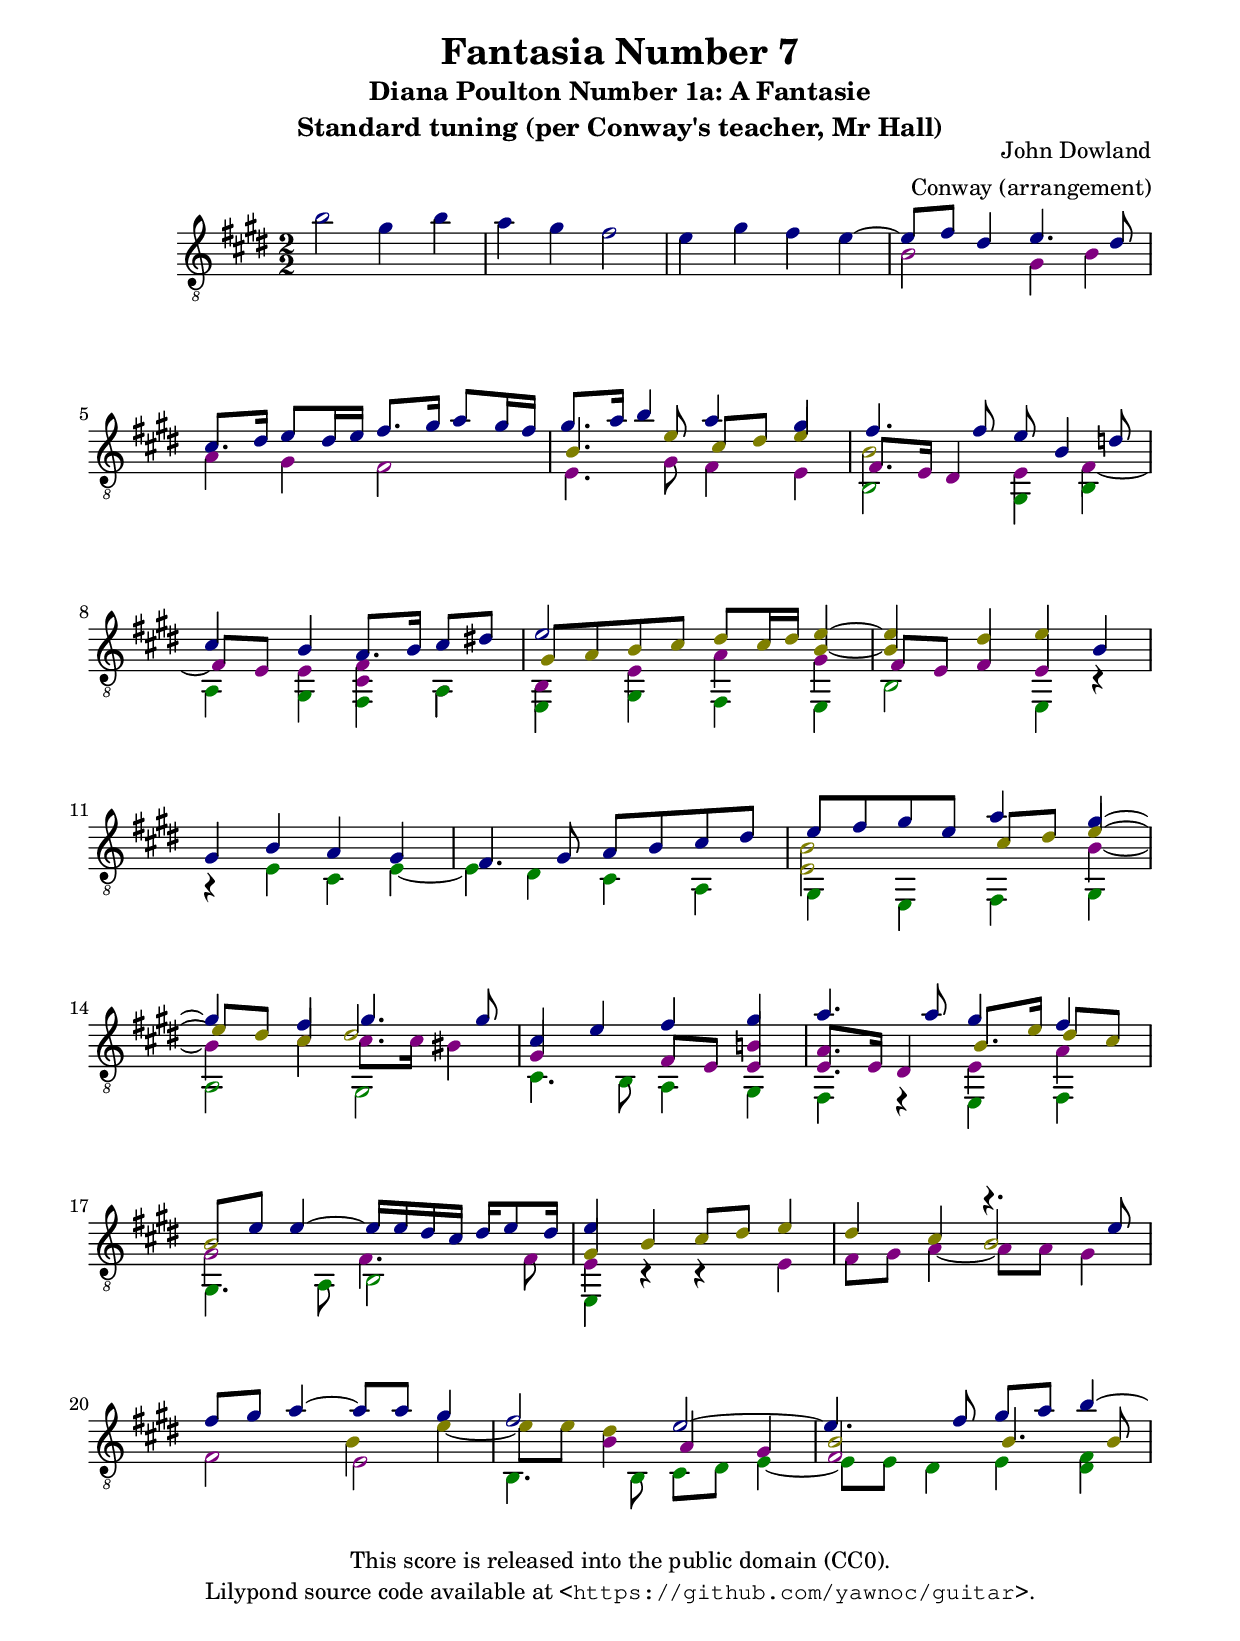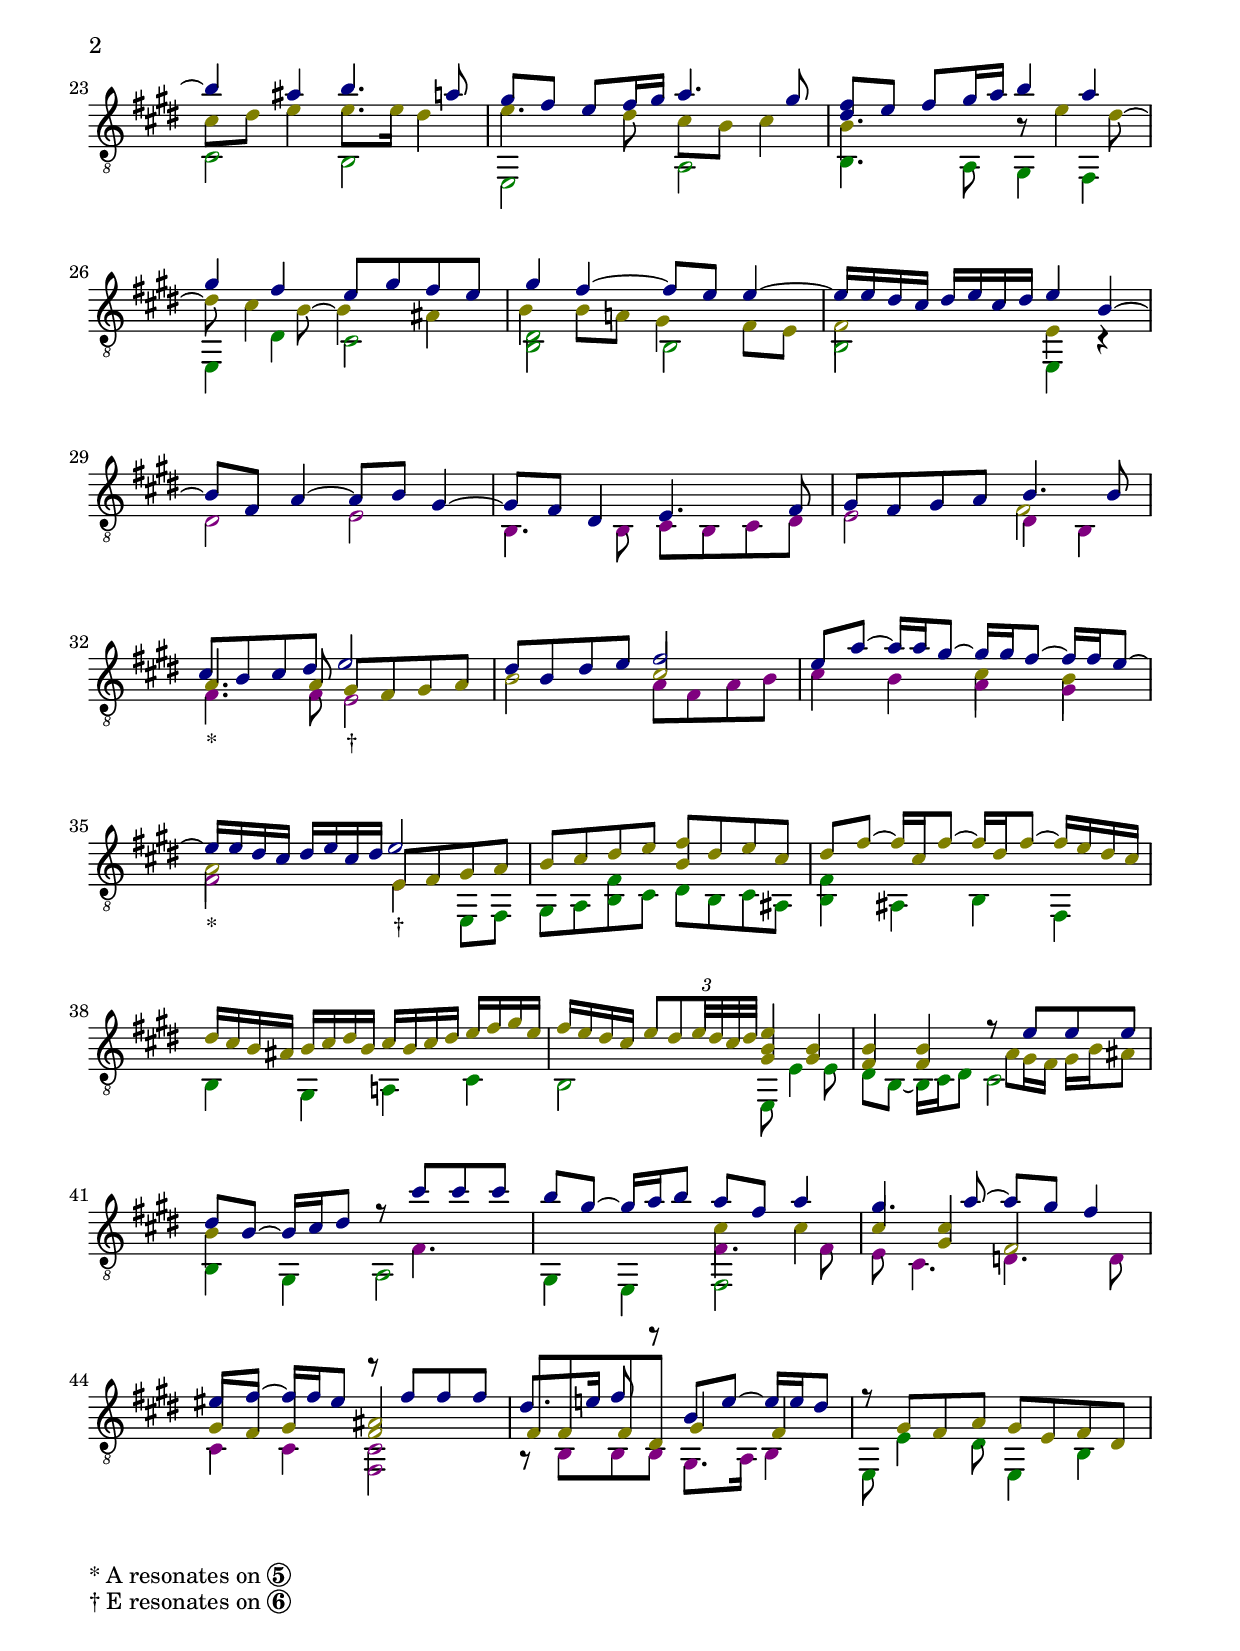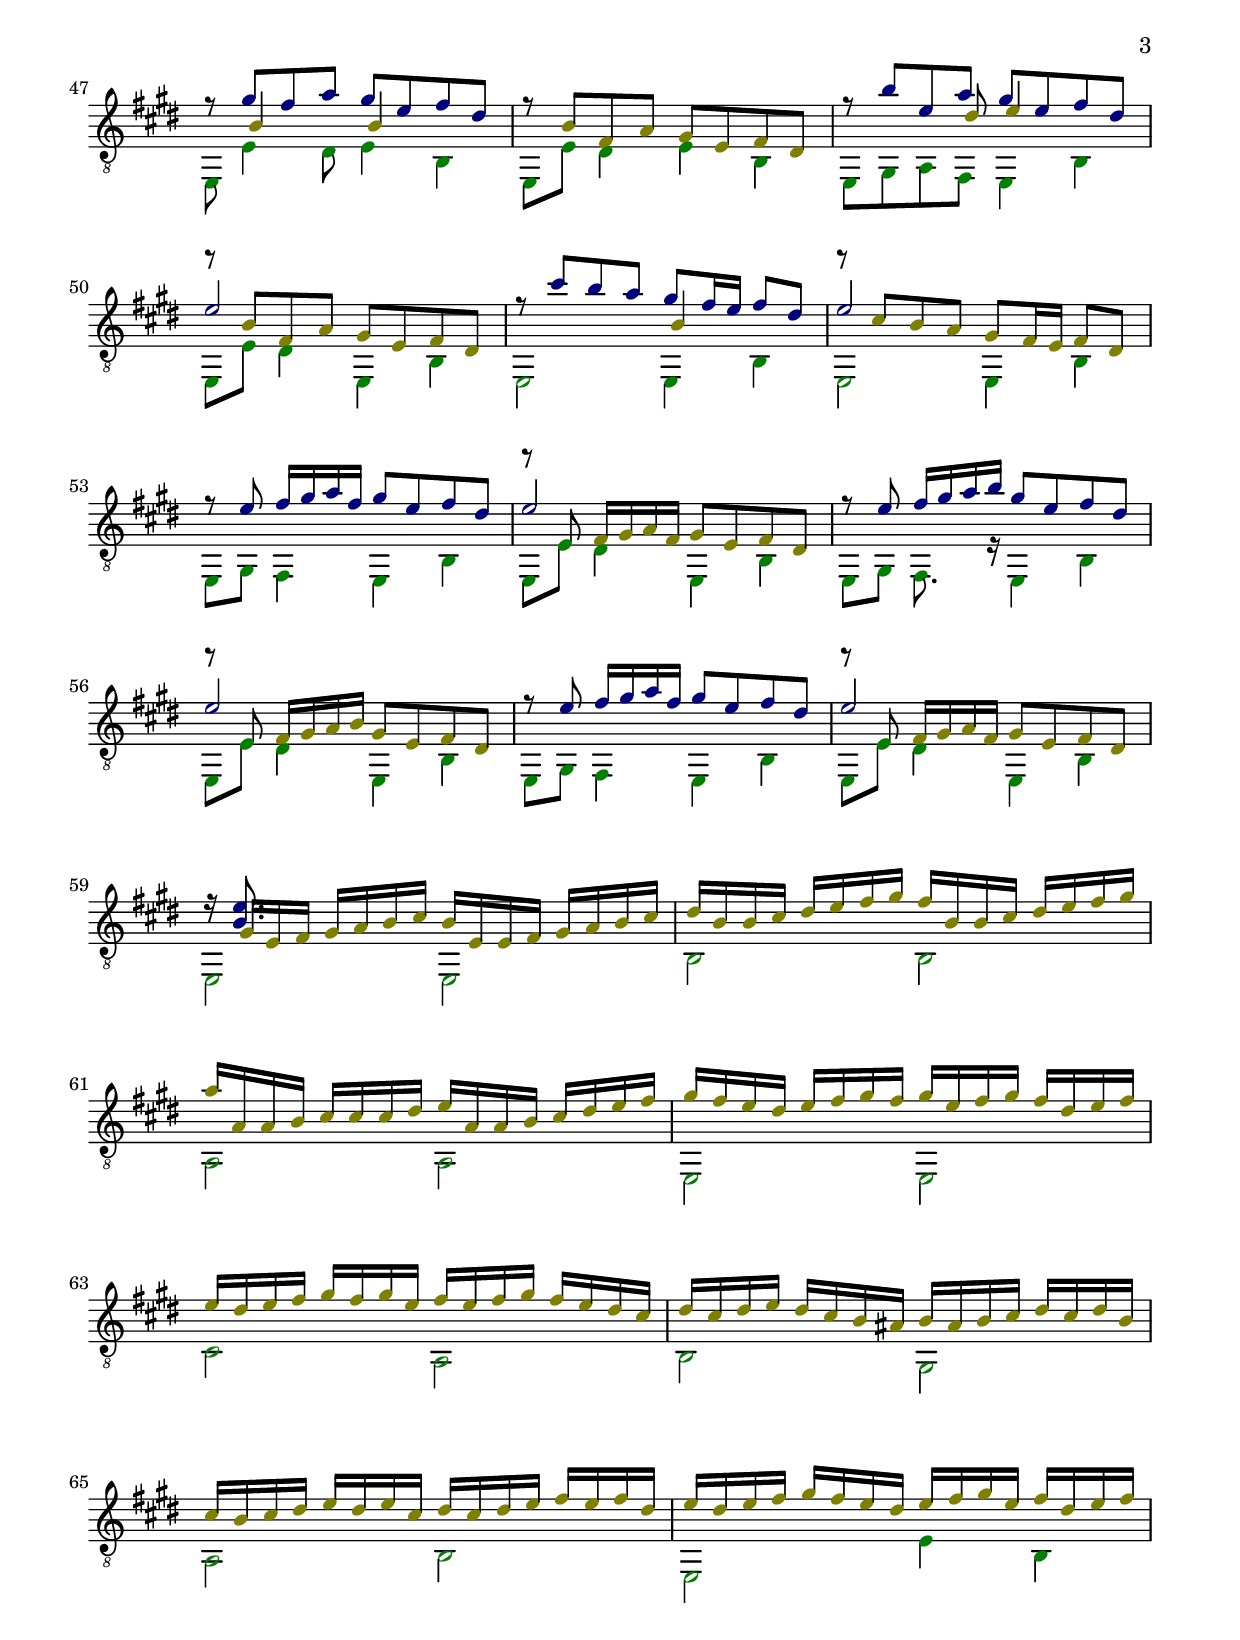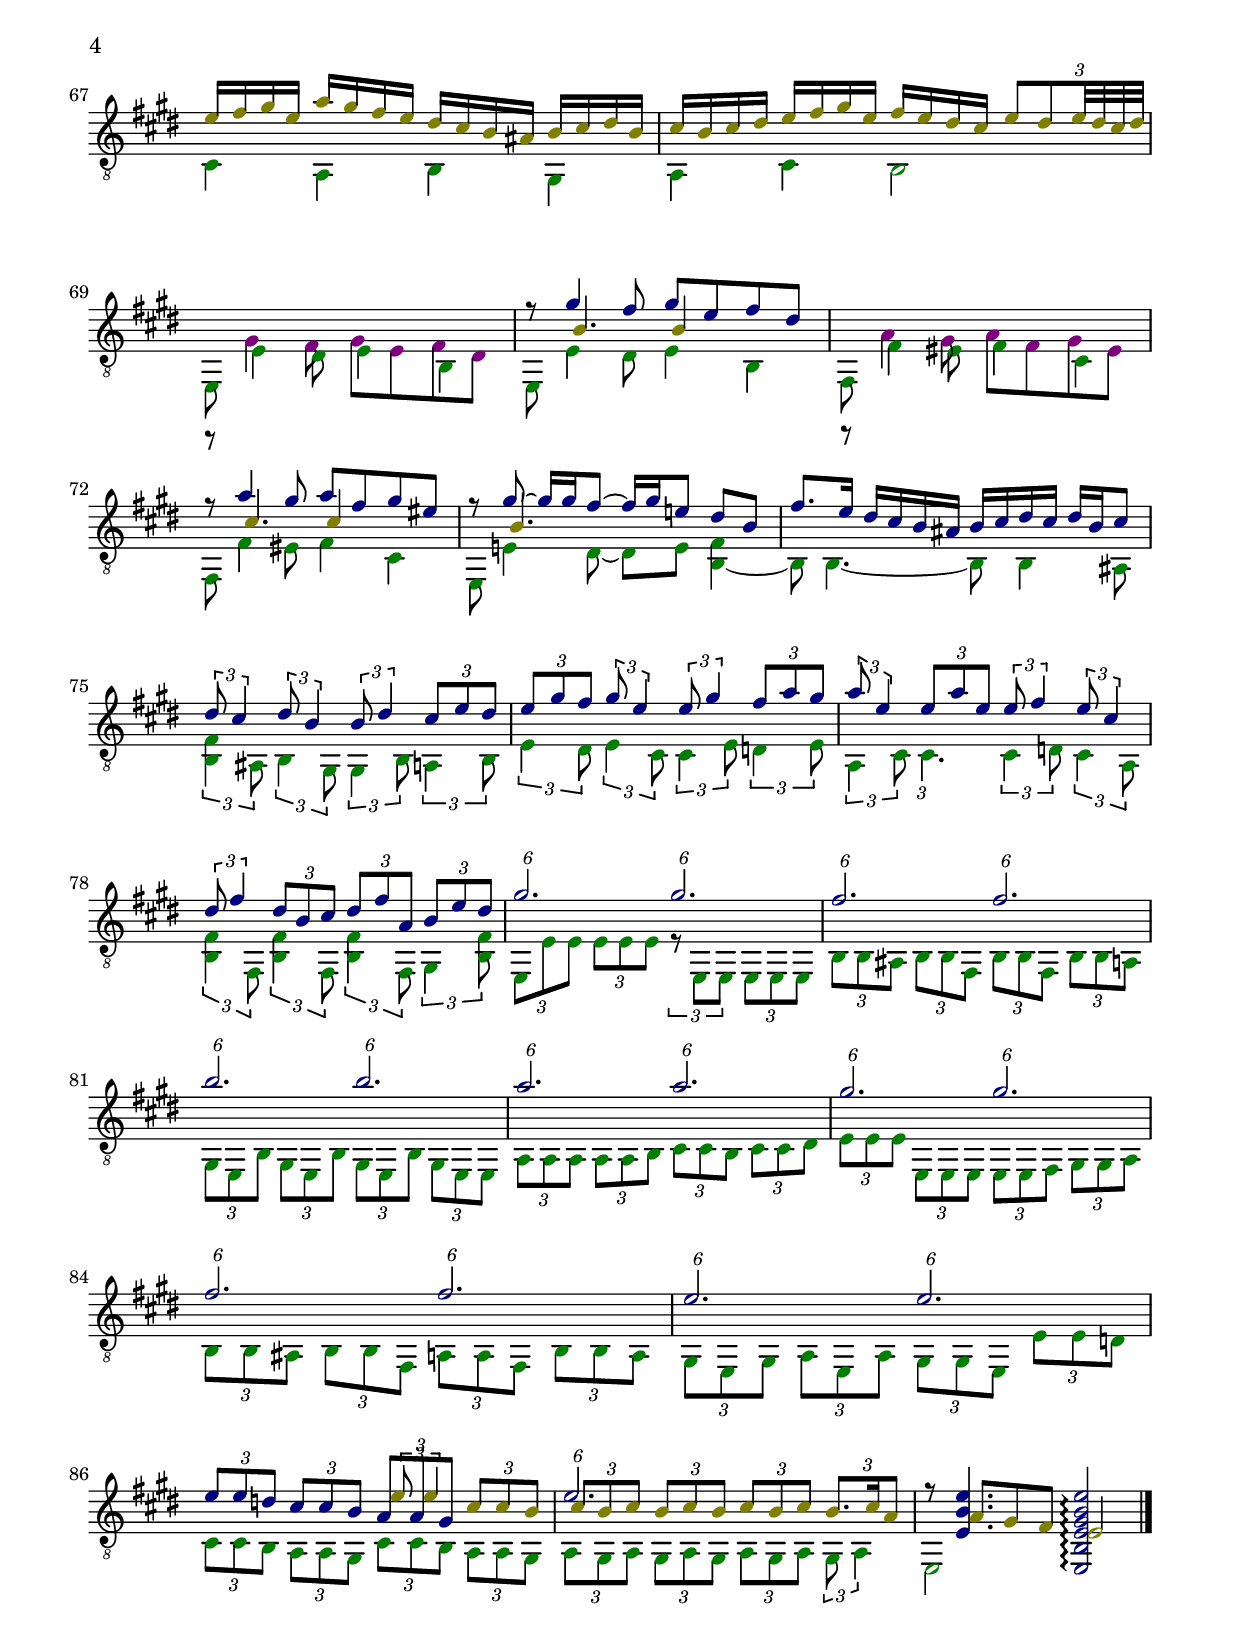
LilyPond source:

\version "2.18.2"


%%%%%%%%%%%%%%%%%%%%%%%%%%%%%%%%%%%%%%%%%%%%%%%%%%%%%%%%%%%%%%%%
% General
%%%%%%%%%%%%%%%%%%%%%%%%%%%%%%%%%%%%%%%%%%%%%%%%%%%%%%%%%%%%%%%%

\paper {
  top-margin = 1.5\cm
  left-margin = 1.5\cm
  right-margin = 1.5\cm
  bottom-margin = 1.5\cm
  ragged-last-bottom = ##f
  footnote-separator-markup = \markup { \vspace #1.5 }
}

globalSettings = {
  \accidentalStyle modern
  \compressFullBarRests
  \mergeDifferentlyHeadedOn
  \mergeDifferentlyDottedOn
  \numericTimeSignature
  \pointAndClickOff
  \override TextScript.extra-offset = #'(0 . 0.7)
  \override Score.FootnoteItem.annotation-line = ##f
}

origin-url = "https://github.com/yawnoc/guitar"

\header {
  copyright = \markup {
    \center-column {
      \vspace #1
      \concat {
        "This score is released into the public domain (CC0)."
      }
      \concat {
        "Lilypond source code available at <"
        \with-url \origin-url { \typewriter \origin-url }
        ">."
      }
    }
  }
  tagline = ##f
}

triplet = #(define-music-function
  (parser location music) (ly:music?)
  #{
    \tuplet 3/2 { $music }
  #}
)

tripletDuple = #(define-music-function
  (parser location music) (ly:music?)
  #{
    \tuplet 6/4 { $music }
  #}
)

overrideBeamedStemLengths = #(define-scheme-function
  (parser location lengths) (list?)
  #{
    \override Stem.details.beamed-lengths = $lengths
  #}
)
revertBeamedStemLengths = { \revert Stem.details.beamed-lengths }

overrideBeamVerticalPositions = #(define-scheme-function
  (parser location positions) (pair?)
  #{
    \override Beam.positions = $positions
  #}
)

%%%%%%%%%%%%%%%%%%%%%%%%%%%%%%%%%%%%%%%%%%%%%%%%%%%%%%%%%%%%%%%%
% Semantic bar lines
%%%%%%%%%%%%%%%%%%%%%%%%%%%%%%%%%%%%%%%%%%%%%%%%%%%%%%%%%%%%%%%%

barLineGoto = { \bar "||" }
barLineKeyChange = { \bar "||" }
barLineEnd = { \bar "|." }

%%%%%%%%%%%%%%%%%%%%%%%%%%%%%%%%%%%%%%%%%%%%%%%%%%%%%%%%%%%%%%%%
% Guitar notation
%%%%%%%%%%%%%%%%%%%%%%%%%%%%%%%%%%%%%%%%%%%%%%%%%%%%%%%%%%%%%%%%

stringNumbersAbove = { \set stringNumberOrientations = #'(up) }
stringNumbersBelow = { \set stringNumberOrientations = #'(down) }

fingeringAbove = { \set fingeringOrientations = #'(up) }
fingeringBelow = { \set fingeringOrientations = #'(down) }
fingeringAleft = { \set fingeringOrientations = #'(left) }
fingeringAright = { \set fingeringOrientations = #'(right) }

startGraceMusic = {
  <>(
  \override Fingering.font-size = -6
}
stopGraceMusic = {
  \revert Fingering.font-size
  <>)
}

overrideHorizontalShift = #(define-scheme-function
  (parser location distance) (number?)
  #{
    \override NoteColumn.force-hshift = $distance
  #}
)
revertHorizontalShift = { \revert NoteColumn.force-hshift }

barreSpan = #(define-music-function
  (parser location label offsetPair music)
  (string? (pair? (cons 0 0)) ly:music?)
  (let
    (
      (elements (extract-named-music music '(NoteEvent EventChord)))
    )
    (if
      (pair? elements)
      (let
        (
          (first-element (first elements))
          (last-element (last elements))
        )
        (set!
          (ly:music-property first-element 'articulations)
          (cons
            (make-music 'TextSpanEvent 'span-direction -1)
            (ly:music-property first-element 'articulations)
          )
        )
        (set!
          (ly:music-property last-element 'articulations)
          (cons
            (make-music 'TextSpanEvent 'span-direction 1)
            (ly:music-property last-element 'articulations)
          )
        )
      )
    )
  )
  #{
    \once \override TextSpanner.font-shape = #'upright
    \once \override TextSpanner.style = #'line
    \once \override TextSpanner.extra-offset = #offsetPair
    \once \override TextSpanner.bound-details = #`(
      (left
        (text . ,#{ \markup { \raise #-0.7 { #label \hspace #0.7 }} #})
        (Y . 0)
        (padding . -0.8)
        (attach-dir . -2)
      )
      (right
        (text . ,#{ \markup { \draw-line #'(0 . -1.3) } #}) ;; draw hook
        (Y . 0)
        (padding . -0.5)
        (attach-dir . 2)
      )
    )
    \once \override TextSpanner #'after-line-breaking = #(lambda (grob)
      (let*
        (
          (originalGrob (ly:grob-original grob))
          (splitGrobs (ly:spanner-broken-into originalGrob))
        )
        (if
          (and
            (>= (length splitGrobs) 2)
            (not (eq? (car (last-pair splitGrobs)) grob))
          )
          (begin
            (ly:grob-set-nested-property! grob
              '(bound-details right text)
              #{ \markup { \draw-line #'(0 . 0) } #} ;; suppress draw hook
            )
            (ly:grob-set-property! grob
              'extra-offset
              (cons
                (car offsetPair)
                (+ (cdr offsetPair) 0.7) ;; correction for suppressed hook
              )
            )
            (ly:grob-set-nested-property! grob
              '(bound-details right padding)
              #'-3 ;; increase spanner length
            )
          )
        )
      )
    )
    $music
  #}
)

barre = #(define-scheme-function
  (parser location label) (string?)
  #{
    \markup {
      \center-align {
        \hspace #0.7
        $label
      }
    }
  #}
)

nudgeNextBarre = #(define-scheme-function
  (parser location distance) (number?)
  #{
    \once \override TextScript.X-offset = $distance
  #}
)

position = #(define-scheme-function
  (parser location label) (string?)
  #{
    \markup {
      \center-align {
        \hspace #0.5
        $label
      }
    }
  #}
)

#(define-markup-command
  (markupString layout properties stringNumber) (markup?)
  (interpret-markup layout properties
    #{
      \markup \circle { \bold #stringNumber }
    #}
  )
)

#(define-markup-command
  (resonatesOn layout properties note stringNumber) (markup? markup?)
  (interpret-markup layout properties
    #{
      \markup { #note "resonates on" \markupString #stringNumber }
    #}
  )
)

%%%%%%%%%%%%%%%%%%%%%%%%%%%%%%%%%%%%%%%%%%%%%%%%%%%%%%%%%%%%%%%%
% Goto statements
%%%%%%%%%%%%%%%%%%%%%%%%%%%%%%%%%%%%%%%%%%%%%%%%%%%%%%%%%%%%%%%%

overrideGotoVisibility = {
  \once \override Score.RehearsalMark #'break-visibility = #'#(#t #t #f)
}

makeGotoMark = #(define-scheme-function
  (parser location label) (string?)
  #{
    \mark \markup { \small \italic $label }
  #}
)

simultaneousMarkSeparator = {
  \cadenzaOn
    s1073741824 % stupid, but works
  \cadenzaOff
}

coda = {
  \overrideGotoVisibility
  \mark \markup { \musicglyph #"scripts.coda" }
}

fine = {
  \overrideGotoVisibility
  \makeGotoMark Fine
}

dcAlCoda = {
  \overrideGotoVisibility
  \makeGotoMark "D.C. al Coda"
}

dcAlFine = {
  \overrideGotoVisibility
  \makeGotoMark "D.C. al Fine"
}

toCoda = {
  \overrideGotoVisibility
  \makeGotoMark "to Coda"
}



\header {
  title = "Fantasia Number 7"
  subtitle = \markup {
    \center-column {
      "Diana Poulton Number 1a: A Fantasie"
      "Standard tuning (per Conway's teacher, Mr Hall)"
    }
  }
  composer = "John Dowland"
  arranger = "Conway (arrangement)"
}


initialSignatures = {
  \clef "treble_8"
  \key e \major
  \time 2/2
  \set Timing.beamExceptions = #'()
  \set Timing.baseMoment = #(ly:make-moment 1/4)
  \set Timing.beatStructure = #'(1 1 1 1)
  \set Timing.beamExceptions = #'(
    (
      end
        .
      (
        ((1 . 8) . (4 4)) ;; quavers by fours
        ((1 . 12) . (3 3 3 3)) ;; anything shorter by beat
      )
    )
  )
}


highVoiceMusic = {
  
  \override NoteHead.color = #darkblue
  
  % Main theme high
  \barNumberCheck #1
  \relative c'' {
    \stemDown
    b2 gis4 b |
    a gis fis2 |
    e4 gis fis e~ |
    \stemUp
    e8 fis dis4 e4. dis8 |
    cis8. dis16 e8 dis16 e fis8. gis16 a8 gis16 fis |
    gis8. a16 b4 a gis |
    \once \overrideHorizontalShift #0.3 fis4. fis8 e8 b4 d8 |
    cis4 b a8. b16 cis8 dis |
    e2 s2 |
    s2 s4
  }
  
  % Main theme low
  \barNumberCheck #10
  \relative c' {
    b4 |
    gis b a gis |
    fis4. gis8 a b cis dis |
    e fis gis e a4 gis~ |
    gis
      \shiftOn
        \once \overrideHorizontalShift #0
        fis
      \shiftOff
      \once \overrideHorizontalShift #0.45 gis4. gis8 |
    cis,4 e fis gis |
    a4. a8 gis4 fis |
    \once \hide NoteHead b,8 e e4~ e16 e dis cis dis16 e8 dis16 |
    e4
  }
  
  % Tee-tee taa high
  \barNumberCheck #18
  \relative c'' {
    s4 s2 |
    s2 c4.\rest e,8 |
    fis8 gis a4~ a8 a gis4 |
    fis2 e2~ |
    \once \overrideHorizontalShift #-0.25 e4. fis8 gis8 a b4~ |
    b ais b4. a8 |
    gis8 fis e8 fis16 gis a4. gis8 |
    <fis dis>8 e fis8 gis16 a b4 a |
    gis fis e8 gis fis e |
    gis4 fis~ fis8 e e4~ |
    e16 e dis cis dis e cis dis e4
  }
  
  % Tee-tee taa low
  \barNumberCheck #28
  \relative c' {
    b4~ |
    b8 fis a4~ a8 b gis4~ |
    gis8 fis dis4 e4. fis8 |
    gis fis gis a b4. b8 |
    \shiftOn
    \overrideHorizontalShift #-0.45 cis b cis dis e2 |
    \revertHorizontalShift
    dis8 b dis e \once \overrideHorizontalShift #0 fis2 |
    \shiftOff
    e8 a~ a16 a gis8~ gis16 gis fis8~ fis16 fis e8~ |
    e16 e dis cis dis e cis dis
      \once \shiftOn
      \once \overrideHorizontalShift #-0.3
      e2 |
  }
  
  % Ascending scale
  \barNumberCheck #36
  {
    s1 * 3 |
    s2
  }
  
  % Tee-tee-tee
  \barNumberCheck #39
  \relative c' {
    s2 |
    s2 r8 e e e |
    dis b~ b16 cis dis8 r8 cis' cis cis |
    b8 gis~ gis16 a b8 a8 fis a4 |
    gis4. a8~ a gis fis4 |
    eis8 fis~ fis16 fis eis8 r8 fis fis fis |
    dis8. e16 fis8 r b,8 e~ e16 e dis8 |
  }
  
  % Majestic theme
  \barNumberCheck #46
  \relative c'' {
    s1 |
    r8 gis fis a gis e fis dis |
    s1 |
    r8 b' e, a gis e fis dis |
    e2 s2 |
    r8 cis' b a gis8 fis16 e fis8 dis |
    e2 s2 |
    r8 e fis16 gis a fis gis8 e fis dis |
    e2 s2 |
    r8 e fis16 gis a b gis8 e fis dis |
    e2 s2 |
    r8 e fis16 gis a fis gis8 e fis dis |
    e2 s2 |
  }
  
  % Scale runs
  \barNumberCheck #59
  \relative c' {
    r16 <e b>8. s4 s2 |
    s1 * 9 |
  }
  
  % Majestic interlude
  \barNumberCheck #69
  \relative c'' {
    s1 |
    r8 gis4 fis8 gis e fis dis |
    s1 |
    r8 a'4 gis8 a fis gis eis |
    r8 gis~ gis16 gis fis8~ fis16 gis e8 dis b |
    fis'8. e16 dis cis b ais
      b16 cis dis cis dis b cis8 |
  }
  
  % Triple runs
  \barNumberCheck #75
  \relative c' {
    \triplet { dis8 cis4 } \triplet { dis8 b4 }
      \triplet { b8 dis4 } \triplet { cis8 e dis } |
    \triplet { e8 gis fis } \triplet { gis8 e4 }
      \triplet { e8 gis4 } \triplet { fis8 a gis } |
    \triplet { a8 e4 } \triplet { e8 a e }
      \triplet { e8 fis4 } \triplet { e8 cis4 } |
    \triplet { dis8 fis4 } \triplet { dis8 b cis }
      \triplet { dis8 fis a, } \triplet { b e dis } |
    \tripletDuple { gis2. } \tripletDuple { gis } |
    \tripletDuple { fis } \tripletDuple { fis } |
    \tripletDuple { b } \tripletDuple { b } |
    \tripletDuple { a } \tripletDuple { a } |
    \tripletDuple { gis } \tripletDuple { gis } |
    \tripletDuple { fis } \tripletDuple { fis } |
    \tripletDuple { e } \tripletDuple { e } |
    \triplet { e8 e d } \triplet { cis cis b }
      \triplet { a a gis } s4 |
    \tripletDuple { e'2. } s2 |
  }
  
  % Finishing chords
  \barNumberCheck #88
  \relative c {
    r8 <e b' e>4.
      <e, b' e gis b e>2 \arpeggio
      \barLineEnd
  }
  
}


lowVoiceMusic = {
  
  \override NoteHead.color = #darkgreen
  
  % Main theme high
  \barNumberCheck #1
  \relative c {
    s1 * 6 |
    b2 gis4 b |
    a gis fis a |
    e gis fis e |
    b'2 e,4
  }
  
  % Main theme low
  \barNumberCheck #10
  \relative c {
    r4 |
    r4 e cis e~ |
    e dis cis a |
    gis e fis gis |
    a2 gis |
    cis4. b8 a4 gis |
    fis r e fis |
    gis4. a8 b2 |
    e,4
  }
  
  % Tee-tee taa high
  \barNumberCheck #18
  \relative c {
    s4 s4 s4 |
    s1 * 2 |
    b4. b8 cis8 dis e4~ |
    \once \overrideHorizontalShift #1 e8 e dis4 e4 <dis fis> |
    cis2 b |
    e, a |
    b4. a8 gis4 fis |
    e dis' cis2 |
    <b dis> b |
    b e,4
  }
  
  % Tee-tee taa low
  \barNumberCheck #28
  \relative c {
    r4 |
    s1 * 6 |
    s2
  }
  
  % Ascending scale
  \barNumberCheck #35
  \relative c, {
    s4 e8 fis |
    gis a <b fis'> cis dis b cis ais |
    <b fis'>4 ais b fis |
    b gis a cis |
    b2
  }
  
  % Tee-tee-tee
  \barNumberCheck #39
  \relative c, {
    e8 e'4 e8 |
    dis8 b~ b16 cis dis8 cis2 |
    b4 gis a2 |
    gis4 e fis2 |
    s1 * 3 |
  }
  
  % Majestic theme
  \barNumberCheck #46
  \relative c, {
    e8 e'4 dis8 e,4 b' |
    e,8 e'4 dis8 e4 b |
    e,8 e' dis4 e b |
    e,8 gis a fis e4 b' |
    e,8 e' dis4 e, b' |
    e,2 e4 b' |
    e,2 e4 b' |
    e,8 gis fis4 e b' |
    e,8 e' dis4 e, b' |
    e,8[ gis] fis8. r16 e4 b' |
    e,8 e' dis4 e, b' |
    e,8 gis fis4 e b' |
    e,8 e' dis4 e, b' |
  }
  
  % Scale runs
  \barNumberCheck #59
  \relative c, {
    e2 e |
    b' b |
    a a |
    e e |
    cis' a |
    b gis |
    a b |
    e, e'4 b |
    cis a b gis |
    a cis b2 |
  }
  
  % Majestic interlude
  \barNumberCheck #69
  \relative c, {
    e8 e'4 dis8 e4 b |
    e,8 e'4 dis8 e4 b |
    fis8 fis'4 eis8 fis4 cis |
    fis,8 fis'4 eis8 fis4 cis |
    e,8 e'4 dis8~ dis e <b~ fis'>4 |
    b8 b4.~ b8 b4 ais8 |
  }
  
  % Triple runs
  \barNumberCheck #75
  \relative c {
    \triplet { <b fis'>4 ais8 } \triplet { b4 gis8 }
      \triplet { gis4 b8 } \triplet { a4 b8 } |
    \triplet { e4 dis8 } \triplet { e4 cis8 }
      \triplet { cis4 e8 } \triplet { d4 e8 } |
    \triplet { a,4 cis8 } \triplet { cis4. }
      \triplet { cis4 d8 } \triplet { cis4 a8 } |
    \triplet { <b fis'>4 fis8 } \triplet { <b fis'>4 fis8 }
      \triplet { <b fis'>4 fis8 } \triplet { gis4 <b fis'>8 } |
    \triplet { e,8 e' e } \triplet { e e e }
      \triplet { r e, e } \triplet { e e e } |
    \triplet { b' b ais } \triplet { b b fis }
      \triplet { b b fis } \triplet { b b a } |
    \triplet { gis e b' } \triplet { gis e b' }
      \triplet { gis e b' } \triplet { gis e e } |
    \triplet { a a a } \triplet { a a b }
      \triplet { cis cis b } \triplet { cis cis dis } |
    \triplet { e e e } \triplet { e, e e }
      \triplet { e e fis } \triplet { gis gis a } |
    \triplet { b b ais } \triplet { b b fis }
      \triplet { a a fis } \triplet { b b a } |
    \triplet { gis e gis } \triplet { a e a }
      \triplet { gis gis e } \triplet { e' e d } |
    \triplet { cis cis b } \triplet { a a gis }
      \triplet { cis cis b } \triplet { a a gis } |
    \triplet { a gis a } \triplet { gis a gis }
      \triplet { a gis a } \triplet { gis8 a4 } |
  }
  
  % Finishing chords
  \barNumberCheck #88
  \relative c, {
    e2 s2 |
  }
  
}


upperMiddleVoiceMusic = {
  
  \override NoteHead.color = #darkyellow
  
  % Main theme high
  \barNumberCheck #1
  \relative c' {
    s1 * 5 |
    \once \overrideHorizontalShift #0.4 b4. e8
      cis8 dis
      \once \overrideHorizontalShift #0 e4 |
    \stemDown
    \once \overrideHorizontalShift #0 b2 s2 |
    \stemUp
    s1 |
    gis8 a b cis dis8 cis16 \shiftOff dis <e~ b_~>4 |
    <e b> dis e
    \shiftOn
  }
  
  % Main theme low
  \barNumberCheck #10
  \relative c' {
    s4 |
    s1 * 2 |
    \stemDown
    <b e,>2
    \stemUp
      cis8 dis \once \overrideHorizontalShift #0 e4~ |
    e8 dis
      \shiftOff cis4 \shiftOn
      \once \overrideHorizontalShift #-0.75 dis2 |
    s1 |
    s2 \stemUp b8. e16 dis8 cis |
      \once \overrideHorizontalShift #-0.07
      \once \hide Stem
        b2
      s2 |
    \once \overrideHorizontalShift #0 gis4
  }
  
  % Tee-tee taa high
  \barNumberCheck #18
  \relative c' {
    b4 cis8 dis e4 |
    dis4 cis b2 |
    \stemDown
    s2 b4 e_~ |
    \once \overrideHorizontalShift #0.9 e8 e
      \once \overrideHorizontalShift #0 dis4 s2 |
    \once \overrideHorizontalShift #0
    \once \hide Stem
      b2
    \stemUp
      b4. b8 |
    \stemDown
    \overrideHorizontalShift #0
    cis8 dis e4 e8. e16 dis4 |
    e4. dis8 cis8 b cis4 |
    b4. s8 b8\rest e4 dis8~ |
    dis8 cis4 b8~
    \revertHorizontalShift
      b4 ais |
    b4 b8 a gis4 fis8 e |
    \overrideHorizontalShift #0
    fis2 e4
    \revertHorizontalShift
    \stemUp
  }
  
  % Tee-tee taa low
  \barNumberCheck #28
  \relative c {
    s4 |
    s1 * 2 |
    s2 \stemDown fis2 \stemUp |
    \shiftOff
    \footnote "*" #'(0 . -4) \markup { "*" \resonatesOn A 5 }
    a4. a8 gis fis gis a |
    \stemDown b2 \stemUp cis |
    \shiftOn
    s2
      \stemDown
      \overrideHorizontalShift #0
      cis4 b |
    \footnote "*" #'(0 . -4) \markup { }
    a2
      \stemUp
      \revertHorizontalShift
  }
  
  % Ascending scale
  \barNumberCheck #35
  \relative c {
    \shiftOff
    e8 fis gis a |
    b cis dis e <fis b,> dis e cis |
    dis fis~ fis16 cis fis8~ fis16 dis fis8~ fis16 e dis cis |
    dis cis b ais b cis dis b cis b cis dis e fis gis e |
    fis e dis cis \triplet { e8 dis e32 dis cis dis } <e b gis>4
    \shiftOn
  }
  
  % Tee-tee-tee
  \barNumberCheck #39
  \relative c' {
    <b gis>4 |
    <b fis> <b fis>
      \stemDown
      \once \overrideHorizontalShift #1.3
      a8 gis16 fis gis16 b ais8 |
    \once \overrideHorizontalShift #0 b4 s4 s2 |
    s2
      \once \shiftOnn
      \overrideHorizontalShift #0
        cis4
      \overrideHorizontalShift #0 cis |
      \stemUp
    cis <cis gis> fis,2 |
    gis8 fis gis4 <ais fis>2 |
      \revertHorizontalShift
    fis8 fis fis dis gis4 fis |
  }
  
  % Majestic theme
  \barNumberCheck #46
  \relative c' {
    r8 gis fis a gis e fis dis |
    s8 b'4 s8 b4 s4 |
    r8 b8 fis a gis e fis dis |
    s4. dis'8 e4 s4 |
    r8 b8 fis a gis e fis dis |
    s2 b'4 s4 |
    r8 cis b a gis8 fis16 e fis8 dis |
    s1 |
    r8 e fis16 gis a fis gis8 e fis dis |
    s1 |
    r8 e fis16 gis a b gis8 e fis dis |
    s1 |
    r8 e fis16 gis a fis gis8 e fis dis |
  }
  
  % Scale runs
  \barNumberCheck #59
  \relative c' {
    s16 gis e fis gis a b cis
      b e, e fis gis a b cis |
    dis b b cis dis e fis gis
      fis b, b cis dis e fis gis |
    a a, a b cis cis cis dis
      e a, a b cis dis e fis |
    gis fis e dis e fis gis fis
      gis e fis gis fis dis e fis |
    e dis e fis gis fis gis e
      fis e fis gis fis e dis cis |
    dis cis dis e dis cis b ais
      b ais b cis dis cis dis b |
    cis b cis dis e dis e cis
      dis cis dis e fis e fis dis |
    e dis e fis gis fis e dis
      e fis gis e
      fis dis e fis |
    e fis gis e
      a gis fis e
      dis cis b ais
      b cis dis b |
    cis b cis dis
      e fis gis e
      fis e dis cis
      \triplet { e8 dis e32 dis cis dis } |
  }
  
  % Majestic interlude
  \barNumberCheck #69
  \relative c' {
    s1 |
    s8 b4. b4 s4 |
    s1 |
    s8 cis4. cis4 s4 |
    s8 b4. s2 |
    s1 |
  }
  
  % Triple runs
  \barNumberCheck #75
  \relative c' {
    s1 * 11 |
    s2 \triplet { e8 e4 } \triplet { cis8 cis b } |
    \triplet { cis b cis } \triplet { b cis b }
      \triplet { cis b cis } \triplet { b8. cis16 a8 } |
  }
  
  % Finishing chords
  \barNumberCheck #88
  \relative c' {
    s8 a gis fis e2 |
  }
  
}


lowerMiddleVoiceMusic = {
  
  \override NoteHead.color = #darkmagenta
  
  % Main theme high
  \barNumberCheck #1
  \relative c' {
    s1 * 3 |
    \shiftOff
    b2 gis4 b |
    a gis fis2 |
    \once \overrideHorizontalShift #0.3 e4. gis8 fis4 e |
    \shiftOn
    \stemUp
    \overrideBeamedStemLengths #'(3)
    fis8. e16 dis4 \stemDown
    \revertBeamedStemLengths
      \overrideHorizontalShift #0 e4 fis~ |
      \revertHorizontalShift
    \stemUp
    fis8 e \stemDown
      \overrideHorizontalShift #0 e4 <cis fis>4 a |
    b e a gis |
      \revertHorizontalShift
    \stemUp
    fis8 e
      \overrideHorizontalShift #0 fis4 e
      \revertHorizontalShift
    \stemDown
  }
  
  % Main theme low
  \barNumberCheck #10
  \relative c {
    s4 |
    s1 * 2 |
    s2 s4 \overrideHorizontalShift #0 b'4~ |
    b \revertHorizontalShift
      \shiftOff cis \shiftOn
      \overrideBeamedStemLengths #'(3)
      \once \overrideHorizontalShift #0.3
        cis8. cis16
      \revertBeamedStemLengths
      bis4 |
    \stemUp
    \once \overrideHorizontalShift #0 gis4 s4
      \once \overrideHorizontalShift #0 fis8 e
      \once \overrideHorizontalShift #0 <e b'>4 |
    \once \overrideHorizontalShift #0 <e a>8. e16 dis4
      \stemDown
      \overrideHorizontalShift #0 e4 a |
      \revertHorizontalShift
    \once \overrideHorizontalShift #-0.07 gis2 fis4. fis8 |
    \once \overrideHorizontalShift #0 e4
  }
  
  % Tee-tee taa high
  \barNumberCheck #18
  \relative c {
    \shiftOff
    r4 r e |
    fis8 gis a4~ a8 a gis4 |
    fis2 e |
    \shiftOn
    \stemUp
    s4
      \once \overrideHorizontalShift #0
      \once \hide Stem
        b'
      a gis |
    \once \overrideHorizontalShift #0 fis2 s2 |
    \stemDown
    s1 * 5 |
    s2 s4
  }
  
  % Tee-tee taa low
  \barNumberCheck #28
  \relative c {
    s4 |
    \shiftOff
    dis2 e |
    b4. b8 cis b cis dis |
    e2 dis4 b |
    fis'4. fis8
      \footnote "†" #'(0 . -2.5) \markup { "†" \resonatesOn E 6 }
      e2 |
    s2 a8 fis a b |
    cis4 b a gis |
    fis2
      \footnote "†" #'(0 . -2.5) \markup { }
      e4
    \shiftOn
  }
  
  % Ascending scale
  \barNumberCheck #35
  {
    s4 |
    s1 * 3 |
    s2
  }
  
  % Tee-tee-tee
  \barNumberCheck #39
  \relative c {
    s2 |
    s1 |
    s2 s8 fis4. |
    s2 \once \overrideHorizontalShift #0 fis4. fis8 |
    e8 cis4. d4. d8 |
    cis4 cis <cis fis,>2 |
    r8 b b b gis8. a16 b4 |
  }
  
  % Majestic theme
  \barNumberCheck #46
  {
    s1 * 13 |
  }
  
  % Scale runs
  \barNumberCheck #59
  {
    s1 * 10 |
  }
  
  % Majestic interlude
  \barNumberCheck #69
  \relative c' {
    r8 gis4 fis8 gis e fis dis |
    s1 |
    r8 a'4 gis8 a fis gis eis |
    s1 * 3 |
  }
  
}


allMusic = {
  \new Staff \with {
    midiInstrument = #"acoustic guitar (nylon)"
  }
  \globalSettings
  \initialSignatures
  <<
    << \highVoiceMusic >>
      \\
    << \lowVoiceMusic >>
      \\
    << \upperMiddleVoiceMusic >>
      \\
    << \lowerMiddleVoiceMusic >>
  >>
}


\score {
  \allMusic
}

\score {
  \allMusic
  \midi { }
}
